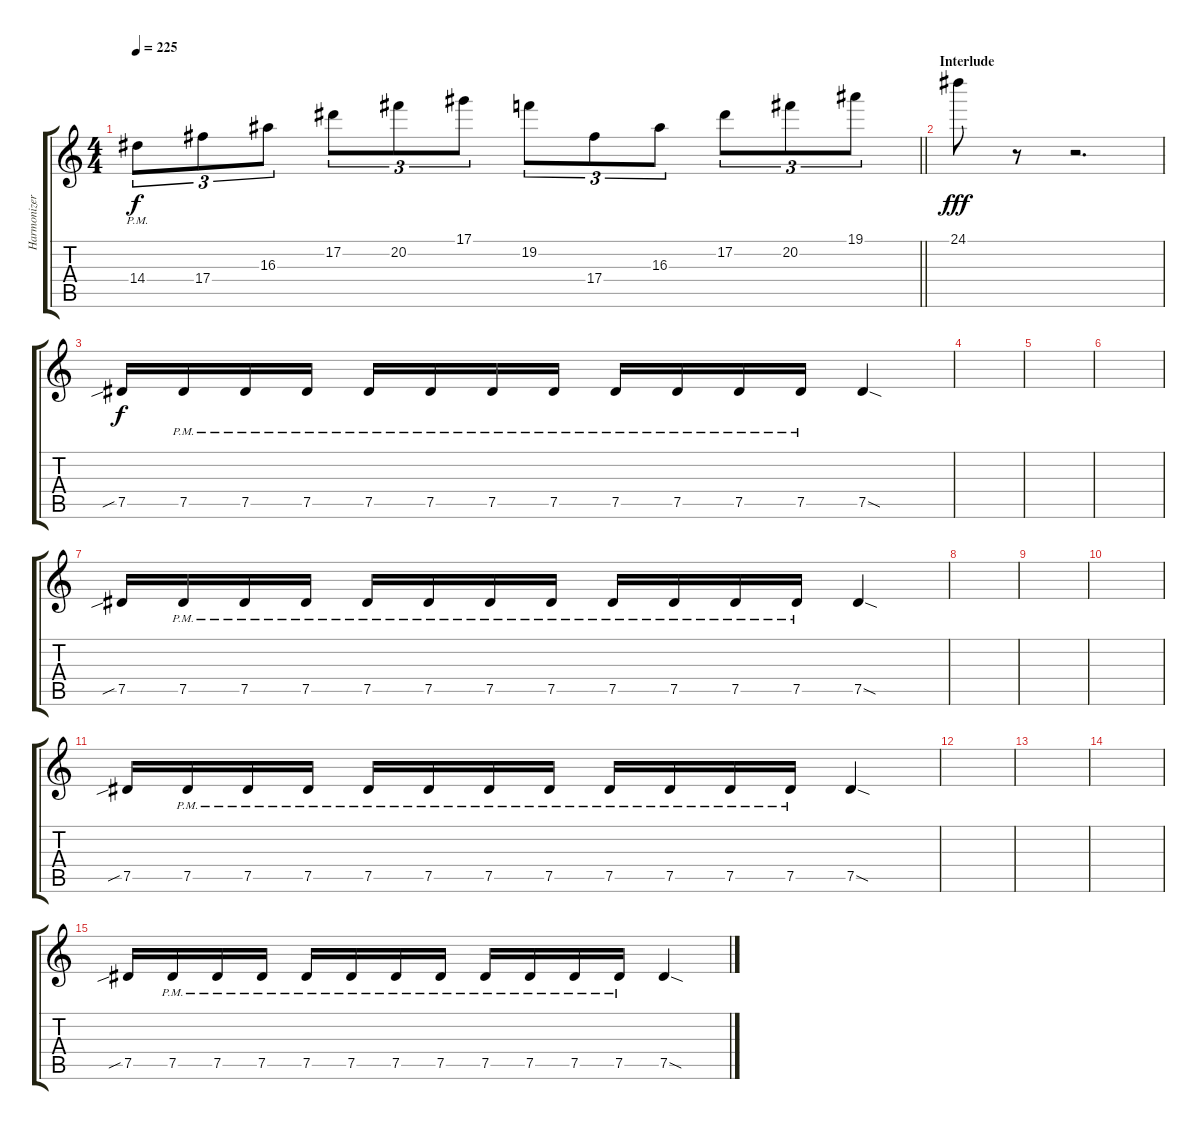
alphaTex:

\track ("Harmonizer" "Harmonizer") {instrument distortionguitar}
\staff {score tabs}
\tuning (Eb4 Bb3 Gb3 Db3 Ab2 Eb2) {hide}
\ts (4 4)
\tempo 225
\clef g2
\barLineRight lightlight
\ks c
14.4{pm}.8{tu (3 2) dy f} 17.4.8{tu (3 2)} 16.3.8{tu (3 2)} 17.2.8{tu (3 2)} 20.2.8{tu (3 2)} 17.1.8{tu (3 2)} 19.2.8{tu (3 2)} 17.4.8{tu (3 2)} 16.3.8{tu (3 2)} 17.2.8{tu (3 2)} 20.2.8{tu (3 2)} 19.1.8{tu (3 2)} |
\section ("" "Interlude")
24.1.8{dy fff volume 9 balance 2} r.8 r.2{d} |
7.5{sib}.16{dy f} 7.5{pm}.16 7.5{pm}.16 7.5{pm}.16 7.5{pm}.16 7.5{pm}.16 7.5{pm}.16 7.5{pm}.16 7.5{pm}.16 7.5{pm}.16 7.5{pm}.16 7.5{pm}.16 7.5{sod}.4 |
|
|
|
7.5{sib}.16 7.5{pm}.16 7.5{pm}.16 7.5{pm}.16 7.5{pm}.16 7.5{pm}.16 7.5{pm}.16 7.5{pm}.16 7.5{pm}.16 7.5{pm}.16 7.5{pm}.16 7.5{pm}.16 7.5{sod}.4 |
|
|
|
7.5{sib}.16 7.5{pm}.16 7.5{pm}.16 7.5{pm}.16 7.5{pm}.16 7.5{pm}.16 7.5{pm}.16 7.5{pm}.16 7.5{pm}.16 7.5{pm}.16 7.5{pm}.16 7.5{pm}.16 7.5{sod}.4 |
|
|
|
7.5{sib}.16 7.5{pm}.16 7.5{pm}.16 7.5{pm}.16 7.5{pm}.16 7.5{pm}.16 7.5{pm}.16 7.5{pm}.16 7.5{pm}.16 7.5{pm}.16 7.5{pm}.16 7.5{pm}.16 7.5{sod}.4
